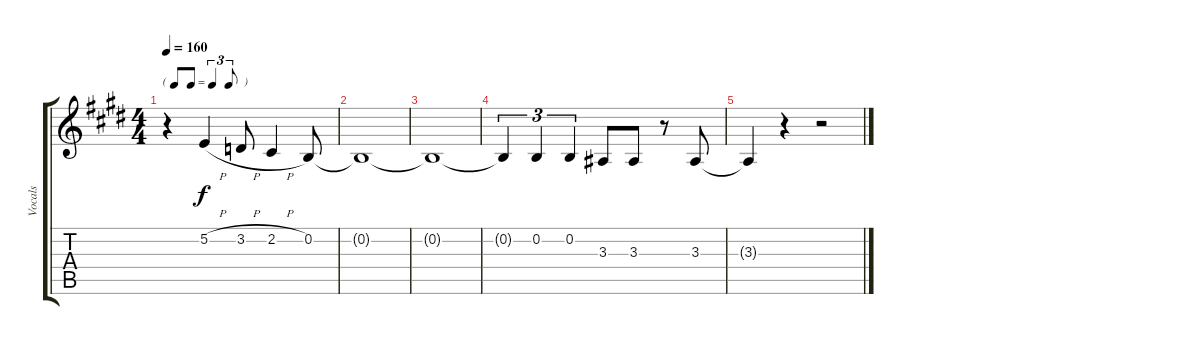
\track ("Vocals" "Vocals") {instrument flute}
\staff {score tabs}
\tuning (E4 B3 G3 D3 A2 E2) {hide}
\ts (4 4)
\tf triplet8th
\tempo 160
\clef g2
\ks e
r.4{dy f} 5.2{h}.4 3.2{h}.8 2.2{h}.4 0.2.8 |
0.2{t}.1 |
0.2{t}.1 |
0.2{t}.4{tu (3 2)} 0.2.4{tu (3 2) volume 9} 0.2.4{tu (3 2)} 3.3.8 3.3.8 r.8 3.3.8 |
3.3{t}.4 r.4 r.2
